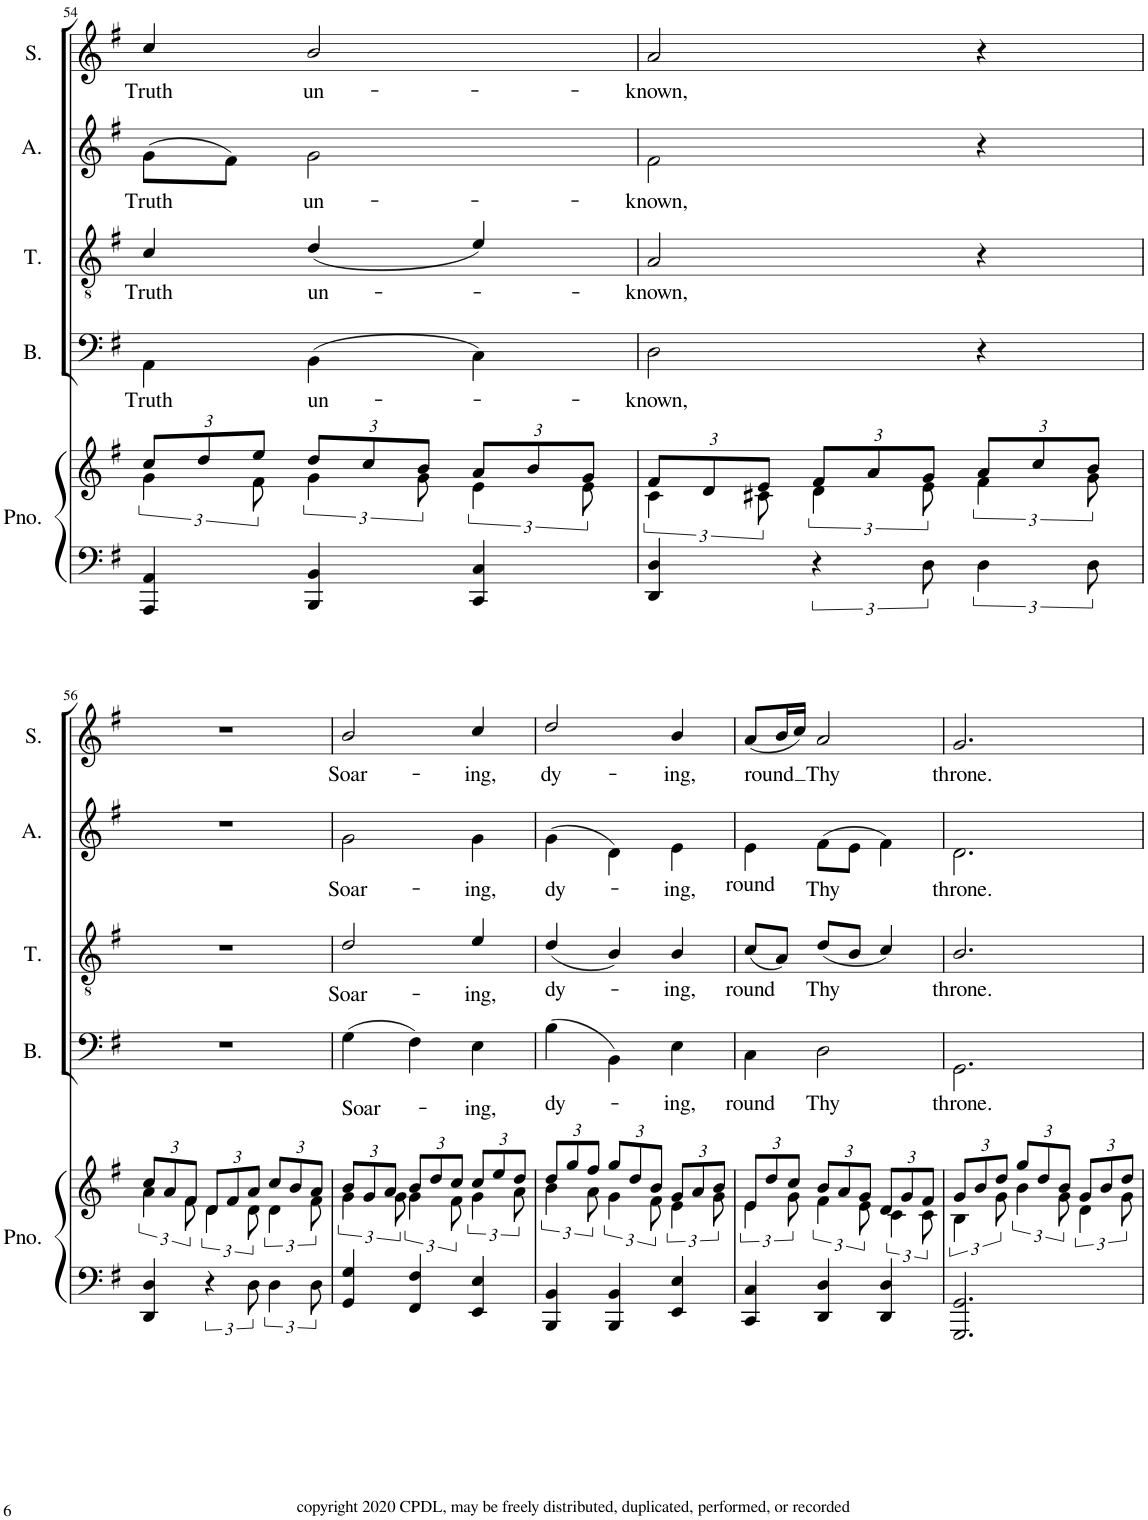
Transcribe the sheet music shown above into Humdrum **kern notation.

**kern	**kern	**kern	**text	**kern	**text	**kern	**text	**kern	**text
*part5	*part5	*part4	*part4	*part3	*part3	*part2	*part2	*part1	*part1
*staff6	*staff5	*staff4	*staff4	*staff3	*staff3	*staff2	*staff2	*staff1	*staff1
*I"Piano	*	*I"Bass	*	*I"Tenor	*	*I"Alto	*	*I"Soprano	*
*I'Pno.	*	*I'B.	*	*I'T.	*	*I'A.	*	*I'S.	*
!!LO:PB:g=z
*clefF4	*clefG2	*clefF4	*	*clefGv2	*	*clefG2	*	*clefG2	*
*k[f#]	*k[f#]	*k[f#]	*	*k[f#]	*	*k[f#]	*	*k[f#]	*
*G:	*G:	*G:	*	*G:	*	*G:	*	*G:	*
*M3/4	*M3/4	*M3/4	*	*M3/4	*	*M3/4	*	*M3/4	*
=54	=54	=54	=54	=54	=54	=54	=54	=54	=54
*	*^	*	*	*	*	*	*	*	*
*	*	*Xbrackettup	*	*	*	*	*	*	*	*
!	!	!	!	!LO:LY:b	!	!LO:LY:b	!	!LO:LY:b	!	!LO:LY:b
4AAA/ 4AA/	6g\	12cc/L	4AA\	Truth	4c/	Truth	(8g\L	Truth	4cc/	Truth
.	.	12dd/	.	.	.	.	.	.	.	.
.	.	.	.	.	.	.	8f#\J)	.	.	.
.	12f#\	12ee/J	.	.	.	.	.	.	.	.
*	*brackettup	*Xbrackettup	*	*	*	*	*	*	*	*
!	!	!	!	!LO:LY:b	!	!LO:LY:b	!	!LO:LY:b	!	!LO:LY:b
4BBB/ 4BB/	6g\	12dd/L	(4BB\	un-	(4d/	un-	2g\	un-	2b/	un-
.	.	12cc/	.	.	.	.	.	.	.	.
.	12g\	12b/J	.	.	.	.	.	.	.	.
*	*brackettup	*Xbrackettup	*	*	*	*	*	*	*	*
4CC/ 4C/	6e\	12a/L	4C\)	.	4e/)	.	.	.	.	.
.	.	12b/	.	.	.	.	.	.	.	.
.	12e\	12g/J	.	.	.	.	.	.	.	.
=55	=55	=55	=55	=55	=55	=55	=55	=55	=55	=55
*	*brackettup	*Xbrackettup	*	*	*	*	*	*	*	*
!	!	!	!	!LO:LY:b	!	!LO:LY:b	!	!LO:LY:b	!	!LO:LY:b
4DD/ 4D/	6c\	12f#/L	2D\	-known,	2A/	-known,	2f#\	-known,	2a/	-known,
.	.	12d/	.	.	.	.	.	.	.	.
.	12c#X\	12e/J	.	.	.	.	.	.	.	.
*	*brackettup	*Xbrackettup	*	*	*	*	*	*	*	*
6r	6d\	12f#/L	.	.	.	.	.	.	.	.
.	.	12a/	.	.	.	.	.	.	.	.
12D\	12e\	12g/J	.	.	.	.	.	.	.	.
*	*brackettup	*Xbrackettup	*	*	*	*	*	*	*	*
6D\	6f#\	12a/L	4r	.	4r	.	4r	.	4r	.
.	.	12cc/	.	.	.	.	.	.	.	.
12D\	12g\	12b/J	.	.	.	.	.	.	.	.
!!LO:LB:g=z
=56	=56	=56	=56	=56	=56	=56	=56	=56	=56	=56
*	*brackettup	*Xbrackettup	*	*	*	*	*	*	*	*
4DD/ 4D/	6a\	12cc/L	2.r	.	2.r	.	2.r	.	2.r	.
.	.	12a/	.	.	.	.	.	.	.	.
.	12f#\	12f#/J	.	.	.	.	.	.	.	.
*	*brackettup	*Xbrackettup	*	*	*	*	*	*	*	*
6r	6d\	12d/L	.	.	.	.	.	.	.	.
.	.	12f#/	.	.	.	.	.	.	.	.
12D\	12d\	12a/J	.	.	.	.	.	.	.	.
*	*brackettup	*Xbrackettup	*	*	*	*	*	*	*	*
6D\	6d\	12cc/L	.	.	.	.	.	.	.	.
.	.	12b/	.	.	.	.	.	.	.	.
12D\	12f#\	12a/J	.	.	.	.	.	.	.	.
=57	=57	=57	=57	=57	=57	=57	=57	=57	=57	=57
*	*brackettup	*Xbrackettup	*	*	*	*	*	*	*	*
!	!	!	!	!LO:LY:b	!	!LO:LY:b	!	!LO:LY:b	!	!LO:LY:b
4GG/ 4G/	6g\	12b/L	(4G\	Soar-	2d/	Soar-	2g\	Soar-	2b/	Soar-
.	.	12g/	.	.	.	.	.	.	.	.
.	12g\	12a/J	.	.	.	.	.	.	.	.
*	*brackettup	*Xbrackettup	*	*	*	*	*	*	*	*
4FF#/ 4F#/	6g\	12b/L	4F#\)	.	.	.	.	.	.	.
.	.	12dd/	.	.	.	.	.	.	.	.
.	12f#\	12cc/J	.	.	.	.	.	.	.	.
*	*brackettup	*Xbrackettup	*	*	*	*	*	*	*	*
!	!	!	!	!LO:LY:b	!	!LO:LY:b	!	!LO:LY:b	!	!LO:LY:b
4EE/ 4E/	6g\	12cc/L	4E\	-ing,	4e/	-ing,	4g\	-ing,	4cc/	-ing,
.	.	12ee/	.	.	.	.	.	.	.	.
.	12a\	12dd/J	.	.	.	.	.	.	.	.
=58	=58	=58	=58	=58	=58	=58	=58	=58	=58	=58
*	*brackettup	*Xbrackettup	*	*	*	*	*	*	*	*
!	!	!	!	!LO:LY:b	!	!LO:LY:b	!	!LO:LY:b	!	!LO:LY:b
4BBB/ 4BB/	6b\	12dd/L	(4B\	dy-	(4d/	dy-	(4g\	dy-	2dd/	dy-
.	.	12gg/	.	.	.	.	.	.	.	.
.	12a\	12ff#/J	.	.	.	.	.	.	.	.
*	*brackettup	*Xbrackettup	*	*	*	*	*	*	*	*
4BBB/ 4BB/	6g\	12gg/L	4BB\)	.	4B/)	.	4d\)	.	.	.
.	.	12dd/	.	.	.	.	.	.	.	.
.	12f#\	12b/J	.	.	.	.	.	.	.	.
*	*brackettup	*Xbrackettup	*	*	*	*	*	*	*	*
!	!	!	!	!LO:LY:b	!	!LO:LY:b	!	!LO:LY:b	!	!LO:LY:b
4EE/ 4E/	6e\	12g/L	4E\	-ing,	4B/	-ing,	4e\	-ing,	4b/	-ing,
.	.	12a/	.	.	.	.	.	.	.	.
.	12g\	12b/J	.	.	.	.	.	.	.	.
=59	=59	=59	=59	=59	=59	=59	=59	=59	=59	=59
*	*brackettup	*Xbrackettup	*	*	*	*	*	*	*	*
!	!	!	!	!LO:LY:b	!	!LO:LY:b	!	!LO:LY:b	!	!LO:LY:b
4CC/ 4C/	6e\	12e/L	4C\	round	(8c/L	round	4e\	round	(8a/L	round
.	.	12dd/	.	.	.	.	.	.	.	.
.	.	.	.	.	8A/J)	.	.	.	16b/L	.
.	12g\	12cc/J	.	.	.	.	.	.	.	.
.	.	.	.	.	.	.	.	.	16cc/JJ)	.
*	*brackettup	*Xbrackettup	*	*	*	*	*	*	*	*
!	!	!	!	!LO:LY:b	!	!LO:LY:b	!	!LO:LY:b	!	!LO:LY:b
4DD/ 4D/	6f#\	12b/L	2D\	Thy	(8d/L	Thy	(8f#\L	Thy	2a/	Thy
.	.	12a/	.	.	.	.	.	.	.	.
.	.	.	.	.	8B/J	.	8e\J	.	.	.
.	12e\	12g/J	.	.	.	.	.	.	.	.
*	*brackettup	*Xbrackettup	*	*	*	*	*	*	*	*
4DD/ 4D/	6c\	12d/L	.	.	4c/)	.	4f#\)	.	.	.
.	.	12g/	.	.	.	.	.	.	.	.
.	12c\	12f#/J	.	.	.	.	.	.	.	.
=60	=60	=60	=60	=60	=60	=60	=60	=60	=60	=60
*	*brackettup	*Xbrackettup	*	*	*	*	*	*	*	*
!	!	!	!	!LO:LY:b	!	!LO:LY:b	!	!LO:LY:b	!	!LO:LY:b
2.GGG/ 2.GG/	6B\	12g/L	2.GG\	throne.	2.B/	throne.	2.d\	throne.	2.g/	throne.
.	.	12b/	.	.	.	.	.	.	.	.
.	12g\	12dd/J	.	.	.	.	.	.	.	.
*	*brackettup	*Xbrackettup	*	*	*	*	*	*	*	*
.	6b\	12gg/L	.	.	.	.	.	.	.	.
.	.	12dd/	.	.	.	.	.	.	.	.
.	12g\	12b/J	.	.	.	.	.	.	.	.
*	*brackettup	*Xbrackettup	*	*	*	*	*	*	*	*
.	6d\	12g/L	.	.	.	.	.	.	.	.
.	.	12b/	.	.	.	.	.	.	.	.
.	12g\	12dd/J	.	.	.	.	.	.	.	.
*	*v	*v	*	*	*	*	*	*	*	*
=	=	=	=	=	=	=	=	=	=
*-	*-	*-	*-	*-	*-	*-	*-	*-	*-
